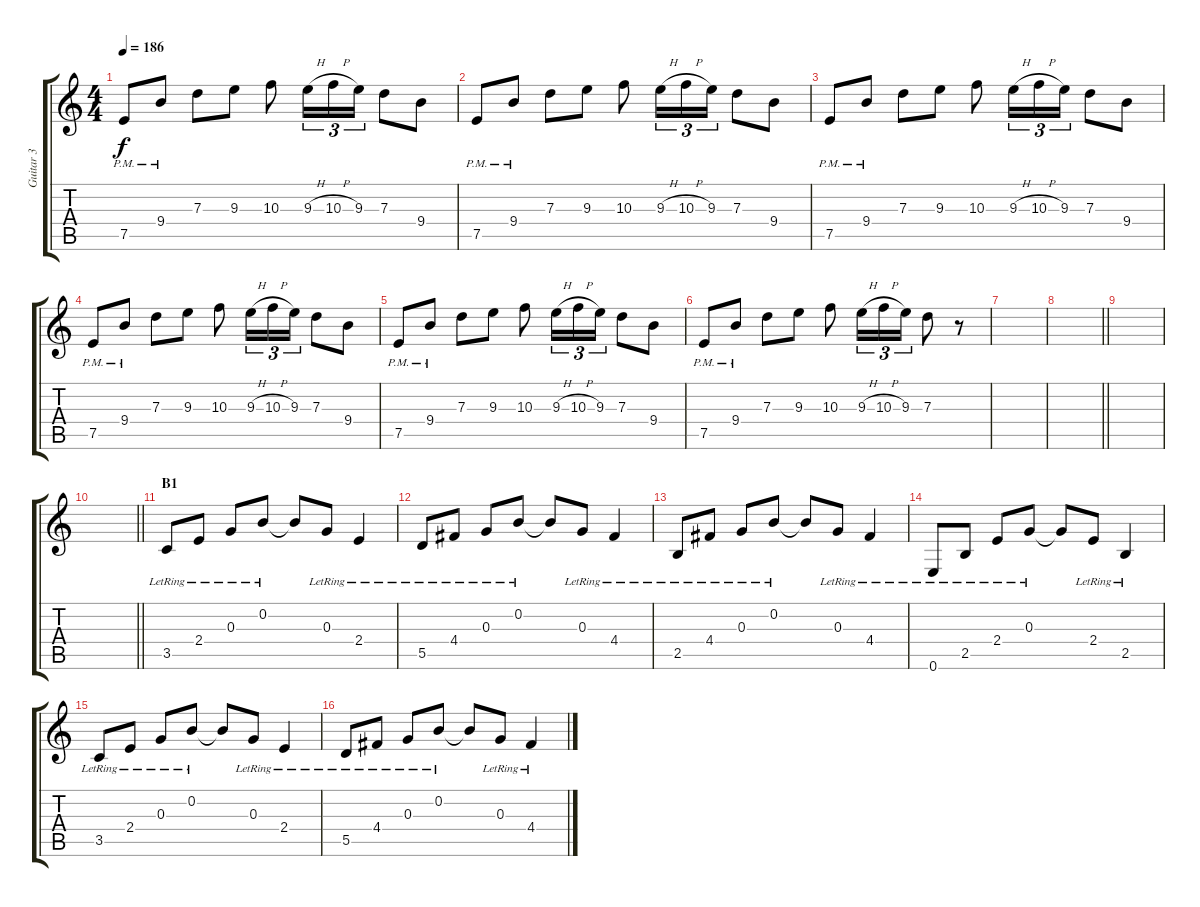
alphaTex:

\track ("Guitar 3" "Guitar 3") {instrument overdrivenguitar}
\staff {score tabs}
\tuning (E4 B3 G3 D3 A2 E2) {hide}
\ts (4 4)
\tempo 186
\clef g2
\ks c
7.5{pm}.8{dy f} 9.4{pm}.8 7.3.8 9.3.8 10.3.8 9.3{h}.16{tu (3 2)} 10.3{h}.16{tu (3 2)} 9.3.16{tu (3 2)} 7.3.8 9.4.8 |
7.5{pm}.8 9.4{pm}.8 7.3.8 9.3.8 10.3.8 9.3{h}.16{tu (3 2)} 10.3{h}.16{tu (3 2)} 9.3.16{tu (3 2)} 7.3.8 9.4.8 |
7.5{pm}.8 9.4{pm}.8 7.3.8 9.3.8 10.3.8 9.3{h}.16{tu (3 2)} 10.3{h}.16{tu (3 2)} 9.3.16{tu (3 2)} 7.3.8 9.4.8 |
7.5{pm}.8 9.4{pm}.8 7.3.8 9.3.8 10.3.8 9.3{h}.16{tu (3 2)} 10.3{h}.16{tu (3 2)} 9.3.16{tu (3 2)} 7.3.8 9.4.8 |
7.5{pm}.8 9.4{pm}.8 7.3.8 9.3.8 10.3.8 9.3{h}.16{tu (3 2)} 10.3{h}.16{tu (3 2)} 9.3.16{tu (3 2)} 7.3.8 9.4.8 |
7.5{pm}.8 9.4{pm}.8 7.3.8 9.3.8 10.3.8 9.3{h}.16{tu (3 2)} 10.3{h}.16{tu (3 2)} 9.3.16{tu (3 2)} 7.3.8 r.8 |
|
\barLineRight lightlight
|
|
\barLineRight lightlight
|
\section ("" "B1")
3.5{lr}.8{instrument electricguitarclean} 2.4{lr}.8 0.3{lr}.8 0.2{lr}.8 0.2{t}.8 0.3{lr}.8 2.4{lr}.4 |
5.5{lr}.8 4.4{lr}.8 0.3{lr}.8 0.2{lr}.8 0.2{t}.8 0.3{lr}.8 4.4{lr}.4 |
2.5{lr}.8 4.4{lr}.8 0.3{lr}.8 0.2{lr}.8 0.2{t}.8 0.3{lr}.8 4.4{lr}.4 |
0.6{lr}.8 2.5{lr}.8 2.4{lr}.8 0.3{lr}.8 0.3{t}.8 2.4{lr}.8 2.5{lr}.4 |
3.5{lr}.8 2.4{lr}.8 0.3{lr}.8 0.2{lr}.8 0.2{t}.8 0.3{lr}.8 2.4{lr}.4 |
5.5{lr}.8 4.4{lr}.8 0.3{lr}.8 0.2{lr}.8 0.2{t}.8 0.3{lr}.8 4.4{lr}.4
